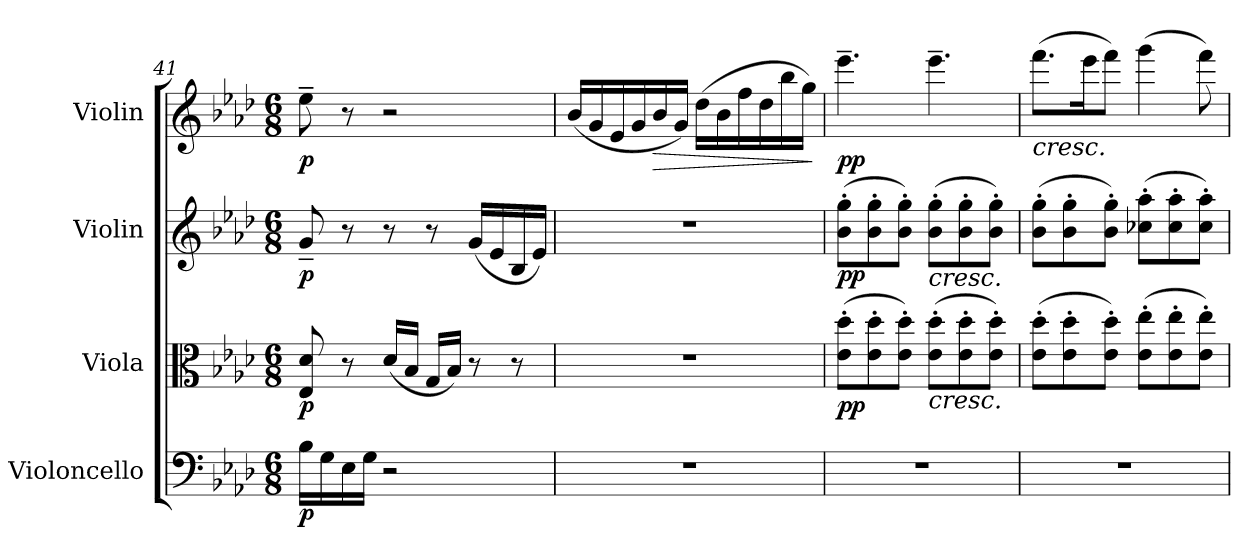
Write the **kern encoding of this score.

**kern	**dynam	**kern	**dynam	**kern	**dynam	**kern	**dynam
*part4	*part4	*part3	*part3	*part2	*part2	*part1	*part1
*staff4	*staff4	*staff3	*staff3	*staff2	*staff2	*staff1	*staff1
*I"Violoncello	*	*I"Viola	*	*I"Violin	*	*I"Violin	*
*I'Vc.	*	*I'Vla.	*	*I'Vln.	*	*I'Vln.	*
*clefF4	*	*clefC3	*	*clefG2	*	*clefG2	*
*k[b-e-a-d-]	*	*k[b-e-a-d-]	*	*k[b-e-a-d-]	*	*k[b-e-a-d-]	*
*M6/8	*	*M6/8	*	*M6/8	*	*M6/8	*
=41	=41	=41	=41	=41	=41	=41	=41
!	!LO:DY:b	!	!LO:DY:b	!	!LO:DY:b	!	!LO:DY:b
16B-\LL	p	8E-/ 8d-/	p	8g~/	p	8ee-~\	p
16G\	.	.	.	.	.	.	.
16E-\	.	8r	.	8r	.	8r	.
16G\JJ	.	.	.	.	.	.	.
2r	.	(<16d-/LL	.	8r	.	2r	.
.	.	16B-/JJ	.	.	.	.	.
.	.	16G/LL	.	8r	.	.	.
.	.	16B-/JJ)	.	.	.	.	.
.	.	8r	.	(<16g/LL	.	.	.
.	.	.	.	16e-/	.	.	.
.	.	8r	.	16B-/	.	.	.
.	.	.	.	16e-/JJ)	.	.	.
=42	=42	=42	=42	=42	=42	=42	=42
2.r	.	2.r	.	2.r	.	(<16b-/LL	.
.	.	.	.	.	.	16g/	.
.	.	.	.	.	.	16e-/	.
.	.	.	.	.	.	16g/	.
!	!	!	!	!	!	!	!LO:HP:b
.	.	.	.	.	.	16b-/	>
.	.	.	.	.	.	16g/JJ)	.
.	.	.	.	.	.	(>16dd-\LL	.
.	.	.	.	.	.	16b-\	.
.	.	.	.	.	.	16ff\	.
.	.	.	.	.	.	16dd-\	.
.	.	.	.	.	.	16bb-\	.
.	.	.	.	.	.	16gg\JJ)	.
.	.	.	.	.	.	.	]
=43	=43	=43	=43	=43	=43	=43	=43
!	!	!	!LO:DY:b	!	!LO:DY:b	!	!LO:DY:b
2.r	.	(>8e-\' 8dd-\'L	pp	(>8b-\' 8gg\'L	pp	4.eee-~\	pp
.	.	8e-\' 8dd-\'	.	8b-\' 8gg\'	.	.	.
.	.	8e-\' 8dd-\'J)	.	8b-\' 8gg\'J)	.	.	.
!	!	!	!	!LO:TX:b:i:t=cresc.	!	!	!
!	!	!LO:TX:b:i:t=cresc.	!	!	!	!	!
.	.	(>8e-\' 8dd-\'L	.	(>8b-\' 8gg\'L	.	4.eee-~\	.
.	.	8e-\' 8dd-\'	.	8b-\' 8gg\'	.	.	.
.	.	8e-\' 8dd-\'J)	.	8b-\' 8gg\'J)	.	.	.
=44	=44	=44	=44	=44	=44	=44	=44
!	!	!	!	!	!	!LO:TX:b:i:t=cresc.	!
2.r	.	(>8e-\' 8dd-\'L	.	(>8b-\' 8gg\'L	.	(>8.fff\L	.
.	.	8e-\' 8dd-\'	.	8b-\' 8gg\'	.	.	.
.	.	.	.	.	.	16eee-\K	.
.	.	8e-\' 8dd-\'J)	.	8b-\' 8gg\'J)	.	8fff\J)	.
.	.	(>8e-\' 8ee-\'L	.	(>8cc-X\' 8aa-\'L	.	(>4ggg\	.
.	.	8e-\' 8ee-\'	.	8cc-\' 8aa-\'	.	.	.
.	.	8e-\' 8ee-\'J)	.	8cc-\' 8aa-\'J)	.	8fff\)	.
=	=	=	=	=	=	=	=
*-	*-	*-	*-	*-	*-	*-	*-
